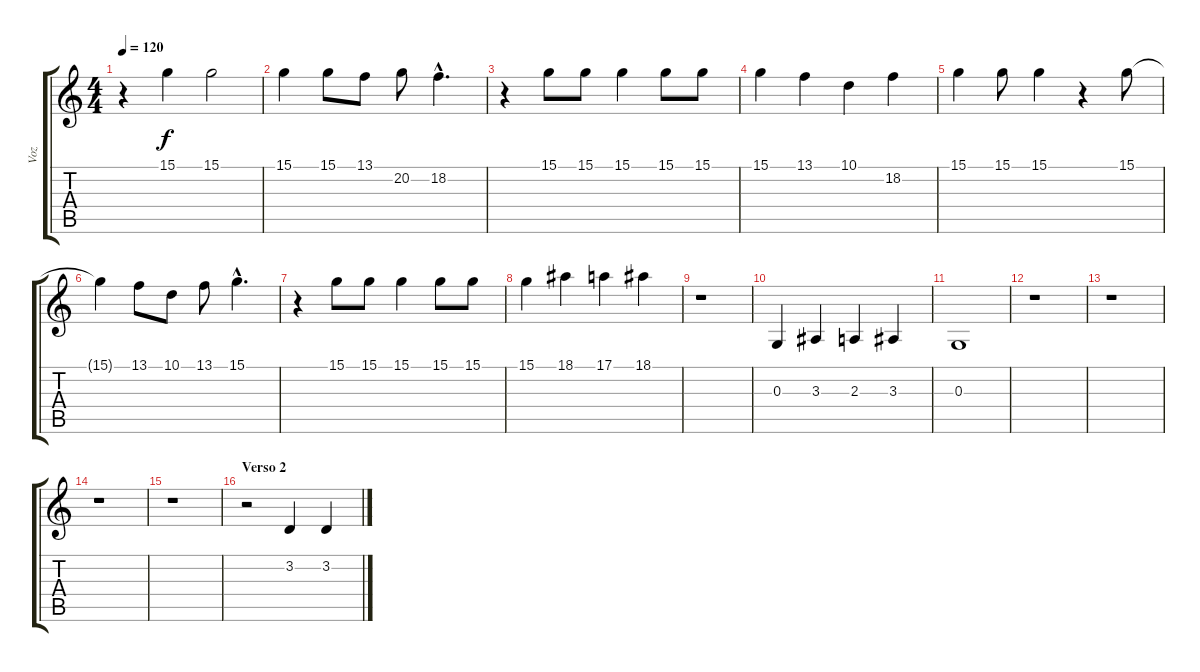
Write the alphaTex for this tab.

\track ("Voz" "Voz") {instrument lead2sawtooth}
\staff {score tabs}
\tuning (E4 B3 G3 D3 A2 E2) {hide}
\ts (4 4)
\tempo 120
\clef g2
\ks c
r.4{dy f} 15.1.4 15.1.2 |
15.1.4 15.1.8 13.1.8 20.2.8 18.2{hac}.4{d} |
r.4 15.1.8 15.1.8 15.1.4 15.1.8 15.1.8 |
15.1.4 13.1.4 10.1.4 18.2.4 |
15.1.4 15.1.8 15.1.4 r.4 15.1.8 |
15.1{t}.4 13.1.8 10.1.8 13.1.8 15.1{hac}.4{d} |
r.4 15.1.8 15.1.8 15.1.4 15.1.8 15.1.8 |
15.1.4 18.1.4 17.1.4 18.1.4 |
r.1 |
0.3.4 3.3.4 2.3.4 3.3.4 |
0.3.1 |
r.1 |
r.1 |
r.1 |
r.1 |
\section ("" "Verso 2")
r.2 3.2.4 3.2.4
